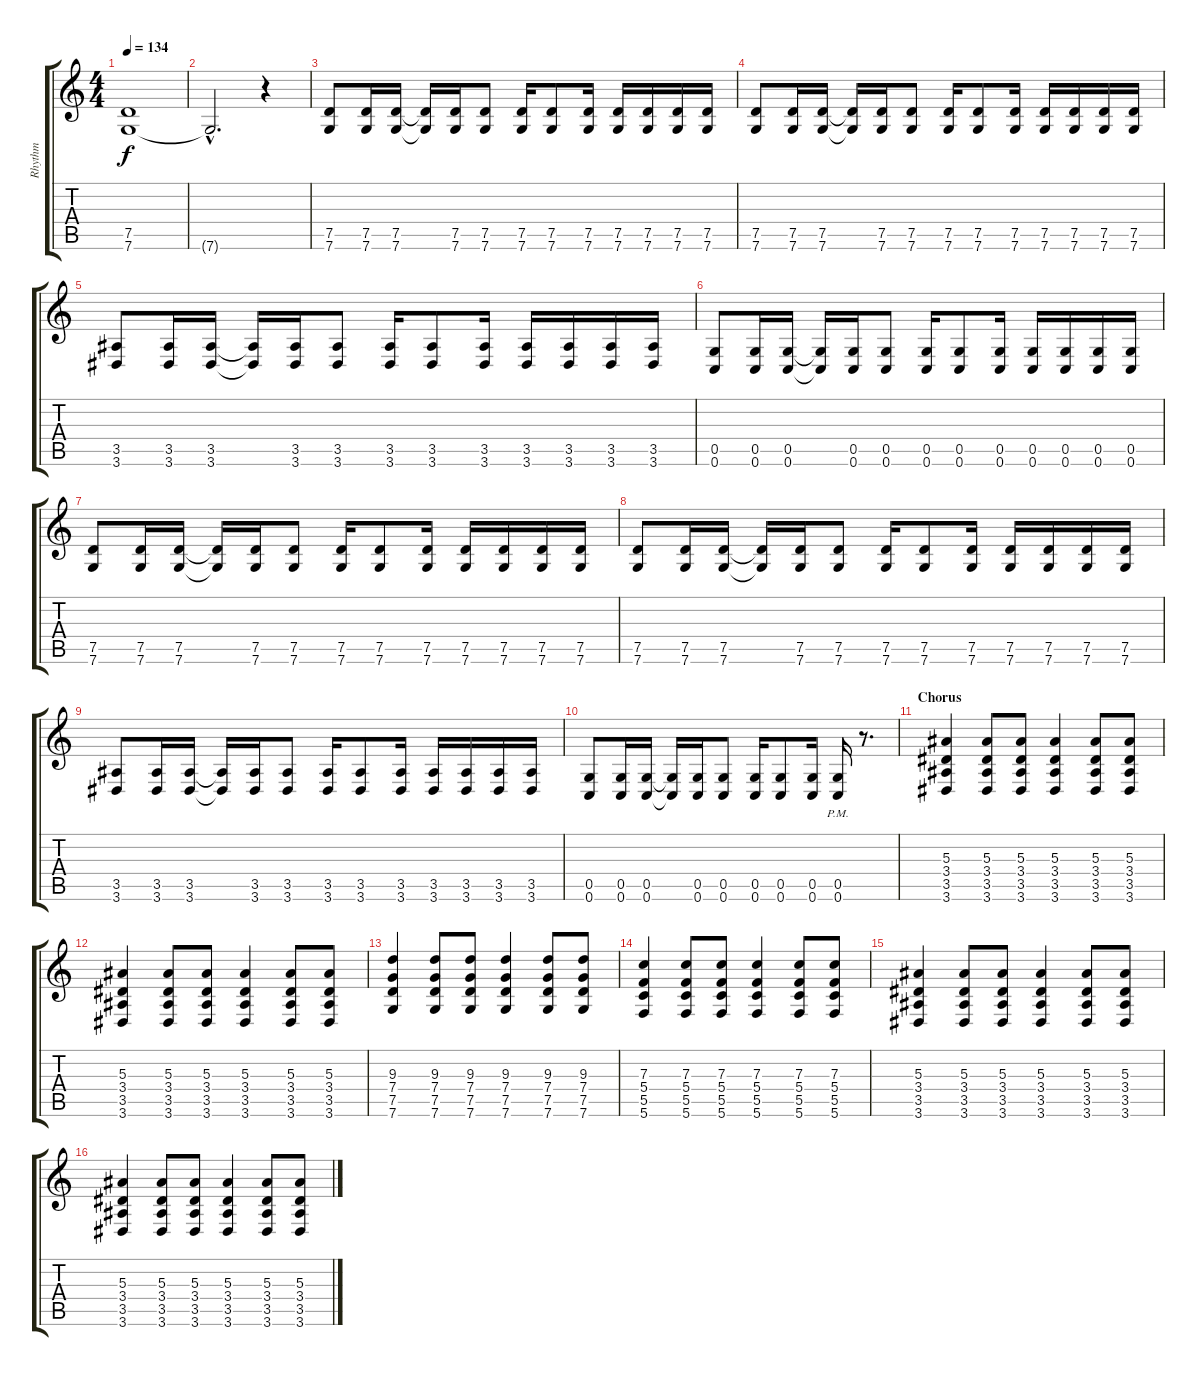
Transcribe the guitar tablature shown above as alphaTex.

\track ("Rhythm" "Rhythm") {instrument overdrivenguitar}
\staff {score tabs}
\tuning (D4 A3 F3 C3 G2 C2) {hide}
\ts (4 4)
\tempo 134
\clef g2
\ks c
(7.5{t} 7.6{t}).1{dy f} |
7.6{hac t}.2{d} r.4{volume 14} |
(7.5 7.6).8 (7.5 7.6).16 (7.5 7.6).16 (7.5{t} 7.6{t}).16 (7.5 7.6).16 (7.5 7.6).8 (7.5 7.6).16 (7.5 7.6).8 (7.5 7.6).16 (7.5 7.6).16 (7.5 7.6).16 (7.5 7.6).16 (7.5 7.6).16 |
(7.5 7.6).8 (7.5 7.6).16 (7.5 7.6).16 (7.5{t} 7.6{t}).16 (7.5 7.6).16 (7.5 7.6).8 (7.5 7.6).16 (7.5 7.6).8 (7.5 7.6).16 (7.5 7.6).16 (7.5 7.6).16 (7.5 7.6).16 (7.5 7.6).16 |
(3.5 3.6).8 (3.5 3.6).16 (3.5 3.6).16 (3.5{t} 3.6{t}).16 (3.5 3.6).16 (3.5 3.6).8 (3.5 3.6).16 (3.5 3.6).8 (3.5 3.6).16 (3.5 3.6).16 (3.5 3.6).16 (3.5 3.6).16 (3.5 3.6).16 |
(0.5 0.6).8 (0.5 0.6).16 (0.5 0.6).16 (0.5{t} 0.6{t}).16 (0.5 0.6).16 (0.5 0.6).8 (0.5 0.6).16 (0.5 0.6).8 (0.5 0.6).16 (0.5 0.6).16 (0.5 0.6).16 (0.5 0.6).16 (0.5 0.6).16 |
(7.5 7.6).8 (7.5 7.6).16 (7.5 7.6).16 (7.5{t} 7.6{t}).16 (7.5 7.6).16 (7.5 7.6).8 (7.5 7.6).16 (7.5 7.6).8 (7.5 7.6).16 (7.5 7.6).16 (7.5 7.6).16 (7.5 7.6).16 (7.5 7.6).16 |
(7.5 7.6).8 (7.5 7.6).16 (7.5 7.6).16 (7.5{t} 7.6{t}).16 (7.5 7.6).16 (7.5 7.6).8 (7.5 7.6).16 (7.5 7.6).8 (7.5 7.6).16 (7.5 7.6).16 (7.5 7.6).16 (7.5 7.6).16 (7.5 7.6).16 |
(3.5 3.6).8 (3.5 3.6).16 (3.5 3.6).16 (3.5{t} 3.6{t}).16 (3.5 3.6).16 (3.5 3.6).8 (3.5 3.6).16 (3.5 3.6).8 (3.5 3.6).16 (3.5 3.6).16 (3.5 3.6).16 (3.5 3.6).16 (3.5 3.6).16 |
(0.5 0.6).8 (0.5 0.6).16 (0.5 0.6).16 (0.5{t} 0.6{t}).16 (0.5 0.6).16 (0.5 0.6).8 (0.5 0.6).16 (0.5 0.6).8 (0.5 0.6).16 (0.5{pm} 0.6{pm}).16 r.8{d} |
\section ("" "Chorus")
(5.3 3.4 3.5 3.6).4 (5.3 3.4 3.5 3.6).8 (5.3 3.4 3.5 3.6).8 (5.3 3.4 3.5 3.6).4 (5.3 3.4 3.5 3.6).8 (5.3 3.4 3.5 3.6).8 |
(5.3 3.4 3.5 3.6).4 (5.3 3.4 3.5 3.6).8 (5.3 3.4 3.5 3.6).8 (5.3 3.4 3.5 3.6).4 (5.3 3.4 3.5 3.6).8 (5.3 3.4 3.5 3.6).8 |
(9.3 7.4 7.5 7.6).4 (9.3 7.4 7.5 7.6).8 (9.3 7.4 7.5 7.6).8 (9.3 7.4 7.5 7.6).4 (9.3 7.4 7.5 7.6).8 (9.3 7.4 7.5 7.6).8 |
(7.3 5.4 5.5 5.6).4 (7.3 5.4 5.5 5.6).8 (7.3 5.4 5.5 5.6).8 (7.3 5.4 5.5 5.6).4 (7.3 5.4 5.5 5.6).8 (7.3 5.4 5.5 5.6).8 |
(5.3 3.4 3.5 3.6).4 (5.3 3.4 3.5 3.6).8 (5.3 3.4 3.5 3.6).8 (5.3 3.4 3.5 3.6).4 (5.3 3.4 3.5 3.6).8 (5.3 3.4 3.5 3.6).8 |
(5.3 3.4 3.5 3.6).4 (5.3 3.4 3.5 3.6).8 (5.3 3.4 3.5 3.6).8 (5.3 3.4 3.5 3.6).4 (5.3 3.4 3.5 3.6).8 (5.3 3.4 3.5 3.6).8
